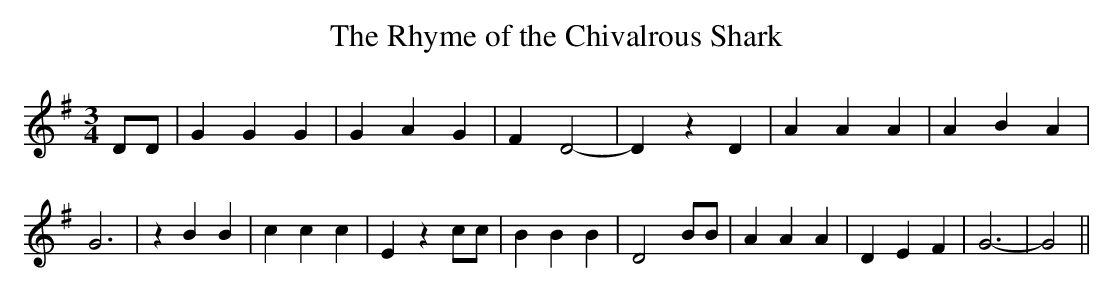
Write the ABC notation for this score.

X:1
T:The Rhyme of the Chivalrous Shark
M:3/4
L:1/4
K:G
 D/2D/2| G G G| G A G| F D2-| D z D| A A A| A B A| G3| z B B| c c c|\
 E z c/2c/2| B B B| D2 B/2B/2| A A A| D E F| G3-| G2||
